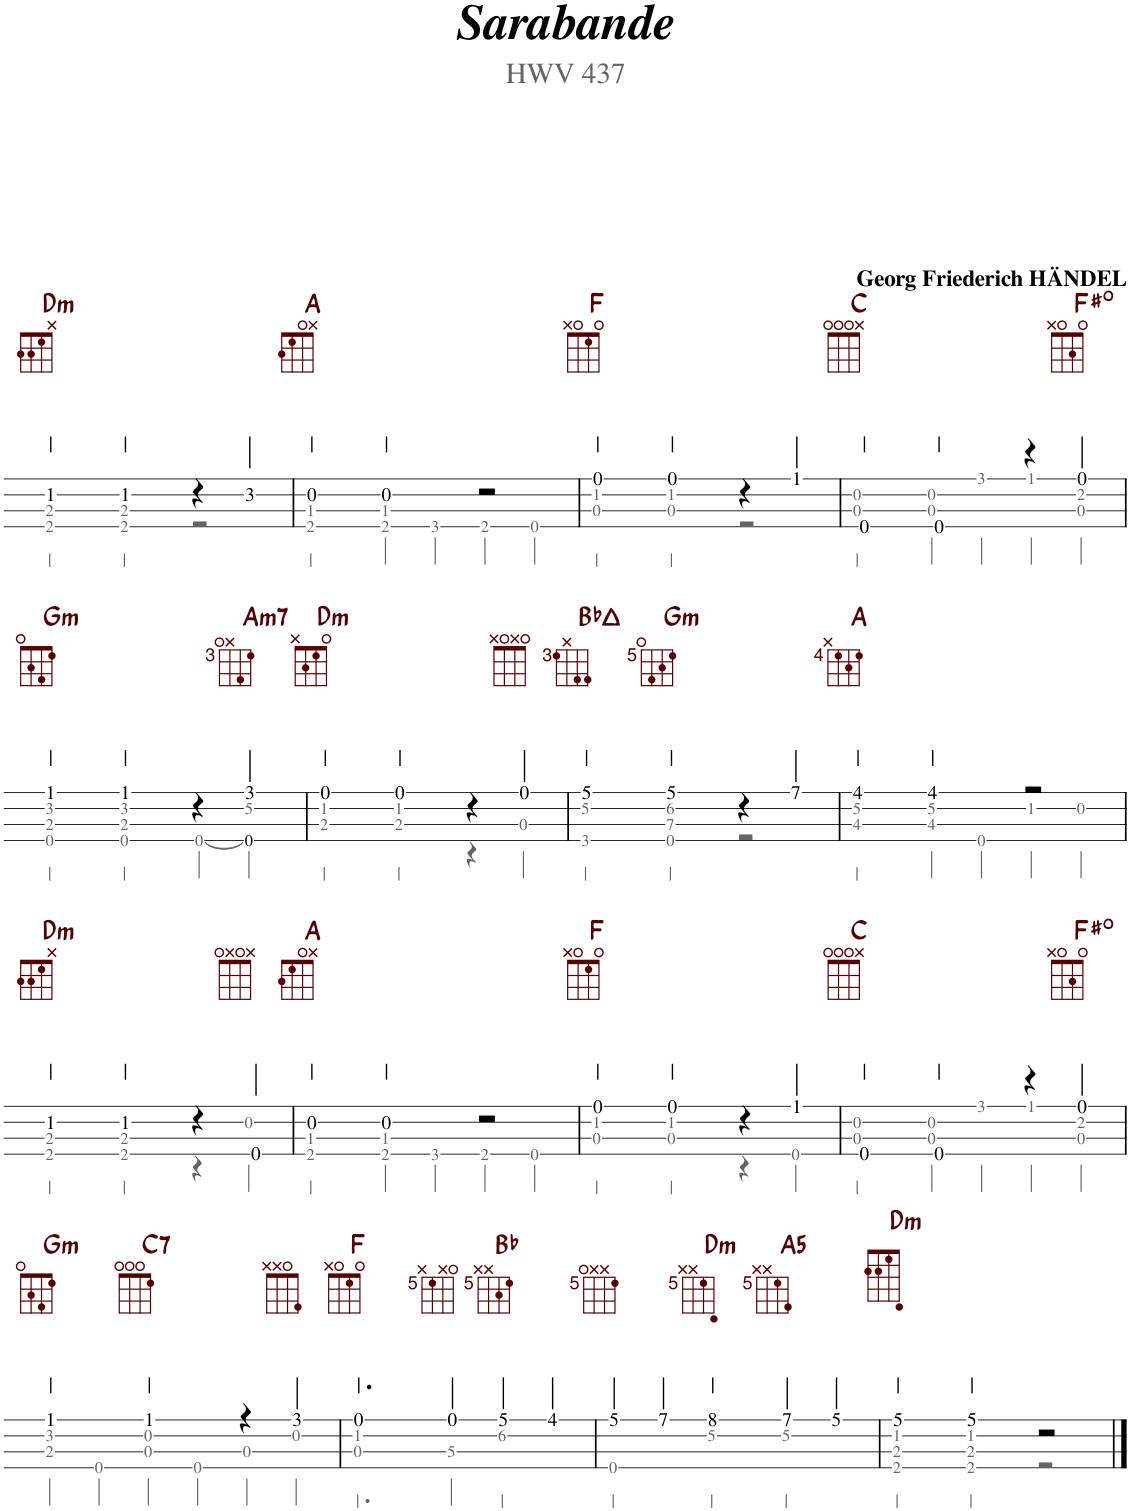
**kern	**harte
*part1	*part1
*staff1	*
*I"Ukulélé [Tablature]	*
*stria4	*
*k[b-]	*
*M3/2	*
=1	=1
*^	*
!	!	!LO:H:kt=m
2f/	2a!i\ 2d!i\	D:min
2f/	2a!i\ 2d!i\	.
4r	2r	.
4g/	.	.
=2	=2	=2
2e/	2a!i\ 2c#!i\	A:maj
2e/	4a!i\ 4c#!i\	.
.	4b-!i\	.
2r	4a!i\	.
.	4g!i\	.
=3	=3	=3
2a/	2c!i\ 2f!i\	F:maj
2a/	2c!i\ 2f!i\	.
4r	2r	.
4b-/	.	.
=4	=4	=4
2g/	2c!i\ 2e!i\	C:maj
2g/	4c!i\ 4e!i\	.
.	4cc!i\	.
4r	4b-!i\	.
4a/	4c!i\ 4f#!i\	F#:dim
!!LO:LB:g=z	!!
=5	=5	=5
!	!	!LO:H:kt=m
2b-/	2g!i\ 2d!i\ 2g!i\	G:min
2b-/	2g!i\ 2d!i\ 2g!i\	.
4r	[4g!i\	.
!	!	!LO:H:kt=m7
4cc/	4g!\] 4a!i\	A:min7
=6	=6	=6
!	!	!LO:H:kt=m
2a/	2d!i\ 2f!i\	D:min
2a/	2d!i\ 2f!i\	.
4r	4r	.
4a/	4c!i\	.
=7	=7	=7
2dd/	2b-!i\ 2a!i\	Bb:maj
!	!	!LO:H:kt=m
2dd/	2g!i\ 2g!i\ 2b-!i\	G:min
4r	2r	.
4ee/	.	.
=8	=8	=8
2cc#X/	2e!i\ 2a!i\	A:maj
2cc#/	4e!i\ 4a!i\	.
.	4g!i\	.
2r	4f!i\	.
.	4e!i\	.
!!LO:LB:g=z	!!
=9	=9	=9
!	!	!LO:H:kt=m
2f/	2a!i\ 2d!i\	D:min
2f/	2a!i\ 2d!i\	.
4r	4r	.
4g/	4e!i\	.
=10	=10	=10
2e/	2a!i\ 2c#!i\	A:maj
2e/	4a!i\ 4c#!i\	.
.	4b-!i\	.
2r	4a!i\	.
.	4g!i\	.
=11	=11	=11
2a/	2c!i\ 2f!i\	F:maj
2a/	2c!i\ 2f!i\	.
4r	4r	.
4b-/	4g!i\	.
=12	=12	=12
2g/	2c!i\ 2e!i\	C:maj
2g/	4c!i\ 4e!i\	.
.	4cc!i\	.
4r	4b-!i\	.
4a/	4c!i\ 4f#!i\	F#:dim
!!LO:LB:g=z	!!
=13	=13	=13
!	!	!LO:H:kt=m
2b-/	4d!i\ 4g!i\	G:min
.	4g!i\	.
!	!	!LO:H:kt=7
2b-/	4c!i\ 4e!i\	C:7
.	4g!i\	.
4r	4c!i\	.
4cc/	4e!i\	.
=14	=14	=14
2.a/	2.c!i\ 2.f!i\	F:maj
4a/	4f!i\	.
4dd/	2b-!i\	Bb:maj
4cc#X/	.	.
=15	=15	=15
4dd/	2g!i\	.
4ee/	.	.
!	!	!LO:H:kt=m
2ff/	2a!i\	D:min
!	!	!LO:H:kt=5
4ee/	2a!i\	A:(1,5)
4dd/	.	.
=16	=16	=16
!	!	!LO:H:kt=m
2dd/	2a!i\ 2d!i\ 2f!i\	D:min
2dd/	2a!i\ 2d!i\ 2f!i\	.
2r	2r	.
*v	*v	*
==	==
*-	*-
